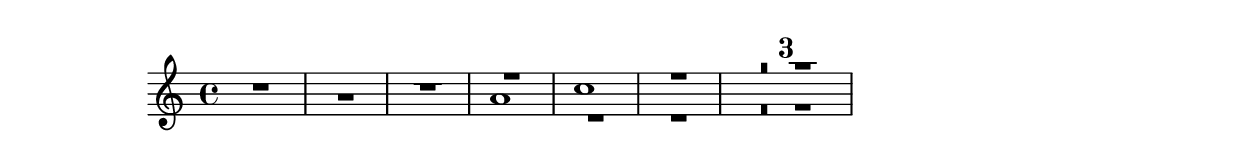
%% Do not edit this file; it is automatically
%% generated from LSR http://lsr.dsi.unimi.it
%% This file is in the public domain.
\version "2.13.39"

\header {
  lsrtags = "rhythms, tweaks-and-overrides"

%% Translation of GIT committish: 5160eccb26cee0bfd802d844233e4a8d795a1e94
 doctitlees = "Posicionar los silencios multicompás"
 texidoces = "
A diferencia de los silencios normales, no existe una instrucción
predefinida para modificar la posición predeterminada de un
símbolo de silencio multicompás sobre el pentagrama, adjuntándolo
a una nota, independientemente de cuál sea su forma.  Sin embargo,
en la música polifónica los silencios multicompás de las voces de
numeración par e impar están separados verticalmente.  La
colocación de los silencios multicompás se puede controlar como se
ve a continuación:

"

%% Translation of GIT committish: 0a868be38a775ecb1ef935b079000cebbc64de40
texidocde = "
Anders als bei normalen Pausen gibt es keinen direkten Befehl, um die
vertikale Position von Ganztaktpausen zu beeinflussen, indem man sie an
eine Tonhöhe anhängt.  In polyphoner Notation wird aber dennoch die
Position der Pausen von geraden und ungeraden Stimmen voneinander
unterschieden.  Die Position von Ganztaktpausen kann wie folgt verändert
werden:
 "
  doctitlede = "Positionierung von Ganztaktpausen"



%% Translation of GIT committish: 4da4307e396243a5a3bc33a0c2753acac92cb685
  texidocfr = "
Si l'on peut positionner verticalement un silence simple en le
rattachant à une note, il n'en va pas de même pour un silence
multi-mesures.  Néanmoins, et uniquement dans le cadre de musique
polyphonique, les silences multi-mesures sont positionnés différemment
selon qu'ils appartiennent à une voix au numéro pair ou impair.  Le
positionnement des silences multi-mesures peut se contrôler ainsi :
"
  doctitlefr = "Positionnement des silences multi-mesures"

  texidoc = "
Unlike ordinary rests, there is no predefined command to change the
staff position of a multi-measure rest symbol of either form by
attaching it to a note.  However, in polyphonic music multi-measure
rests in odd-numbered and even-numbered voices are vertically
separated. The positioning of multi-measure rests can be controlled as
follows:

"
  doctitle = "Positioning multi-measure rests"
} % begin verbatim

\relative c'' {
  % MMR - Multi-Measure Rest
  % MMRs by default are set under the fourth line
  R1
  % They can be moved with an override
  \override MultiMeasureRest #'staff-position = #-2
  R1
  % A value of 0 is the default position;
  % the following trick moves the rest to the center line
  \override MultiMeasureRest #'staff-position = #-0.01
  R1
  % MMRs in odd-numbered voices are under the top line
  << { R1 } \\ { a1 } >>
  % MMRs in even-numbered voices are under the bottom line
  << { c1 } \\ { R1 } >>
  % They remain separated even in empty measures
  << { R1 } \\ { R1 } >>
  % This brings them together even though there are two voices
  \compressFullBarRests
  <<
    \revert MultiMeasureRest #'staff-position
    { R1*3 }
    \\
    \revert MultiMeasureRest #'staff-position
    { R1*3 }
  >>
}
